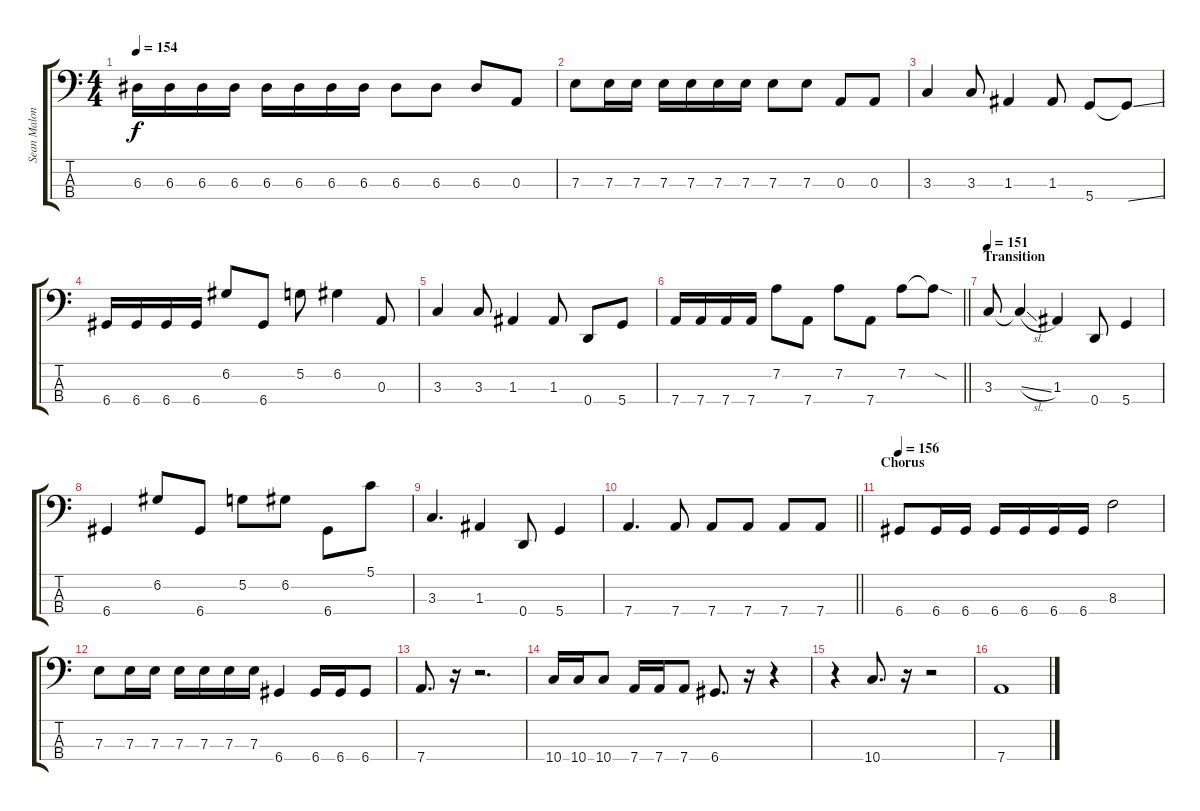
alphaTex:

\track ("Sean Malone" "Sean Malon") {instrument fretlessbass}
\staff {score tabs}
\tuning (G2 D2 A1 D1) {hide}
\ts (4 4)
\tempo 154
\clef f4
\ks c
6.3.16{dy f} 6.3.16 6.3.16 6.3.16 6.3.16 6.3.16 6.3.16 6.3.16 6.3.8 6.3.8 6.3.8 0.3.8 |
7.3.8 7.3.16 7.3.16 7.3.16 7.3.16 7.3.16 7.3.16 7.3.8 7.3.8 0.3.8 0.3.8 |
3.3.4 3.3.8 1.3.4 1.3.8 5.4.8 5.4{ss t}.8 |
6.4.16 6.4.16 6.4.16 6.4.16 6.2.8 6.4.8 5.2.8 6.2.4 0.3.8 |
3.3.4 3.3.8 1.3.4 1.3.8 0.4.8 5.4.8 |
\barLineRight lightlight
7.4.16 7.4.16 7.4.16 7.4.16 7.2.8 7.4.8 7.2.8 7.4.8 7.2.8 7.2{sod t}.8 |
\section ("" "Transition")
\tempo 151
3.3.8 3.3{sl t}.4 1.3.4 0.4.8 5.4.4 |
6.4.4 6.2.8 6.4.8 5.2.8 6.2.8 6.4.8 5.1.8 |
3.3.4{d} 1.3.4 0.4.8 5.4.4 |
\barLineRight lightlight
7.4.4{d} 7.4.8 7.4.8 7.4.8 7.4.8 7.4.8 |
\section ("" "Chorus")
\tempo 156
6.4.8 6.4.16 6.4.16 6.4.16 6.4.16 6.4.16 6.4.16 8.3.2 |
7.3.8 7.3.16 7.3.16 7.3.16 7.3.16 7.3.16 7.3.16 6.4.4 6.4.16 6.4.16 6.4.8 |
7.4.8{d} r.16 r.2{d} |
10.4.16 10.4.16 10.4.8 7.4.16 7.4.16 7.4.8 6.4.8{d} r.16 r.4 |
r.4 10.4.8{d} r.16 r.2 |
7.4.1
